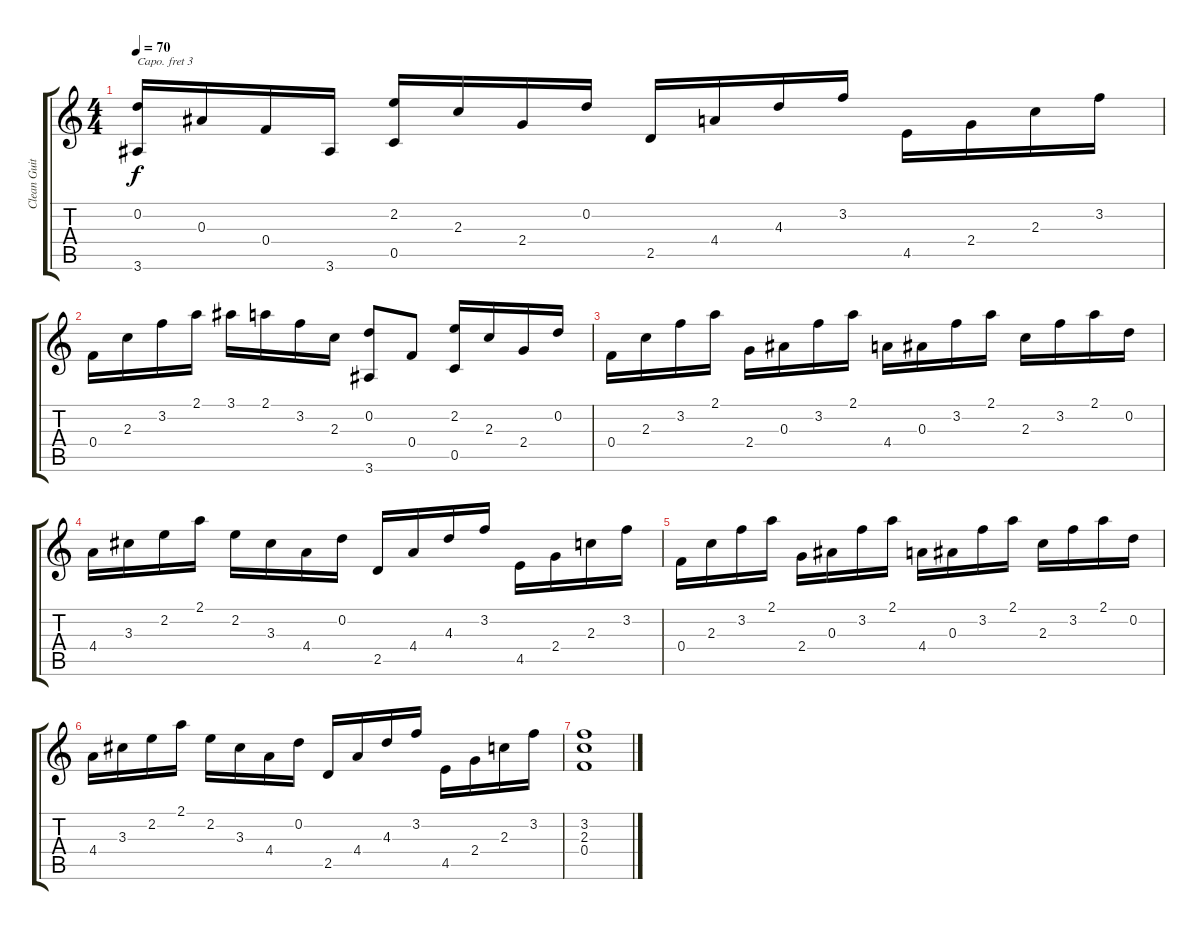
\track ("Clean Guitar" "Clean Guit") {instrument acousticguitarsteel}
\staff {score tabs}
\capo 3
\tuning (E4 B3 G3 D3 A2 E2) {hide}
\ts (4 4)
\tempo 70
\clef g2
\ks c
(0.2 3.6).16{dy f} 0.3.16 0.4.16 3.6.16 (2.2 0.5).16 2.3.16 2.4.16 0.2.16 2.5.16 4.4.16 4.3.16 3.2.16 4.5.16 2.4.16 2.3.16 3.2.16 |
0.4.16 2.3.16 3.2.16 2.1.16 3.1.16 2.1.16 3.2.16 2.3.16 (0.2 3.6).8 0.4.8 (2.2 0.5).16 2.3.16 2.4.16 0.2.16 |
0.4.16 2.3.16 3.2.16 2.1.16 2.4.16 0.3.16 3.2.16 2.1.16 4.4.16 0.3.16 3.2.16 2.1.16 2.3.16 3.2.16 2.1.16 0.2.16 |
4.4.16 3.3.16 2.2.16 2.1.16 2.2.16 3.3.16 4.4.16 0.2.16 2.5.16 4.4.16 4.3.16 3.2.16 4.5.16 2.4.16 2.3.16 3.2.16 |
0.4.16 2.3.16 3.2.16 2.1.16 2.4.16 0.3.16 3.2.16 2.1.16 4.4.16 0.3.16 3.2.16 2.1.16 2.3.16 3.2.16 2.1.16 0.2.16 |
4.4.16 3.3.16 2.2.16 2.1.16 2.2.16 3.3.16 4.4.16 0.2.16 2.5.16 4.4.16 4.3.16 3.2.16 4.5.16 2.4.16 2.3.16 3.2.16 |
(3.2 2.3 0.4).1
